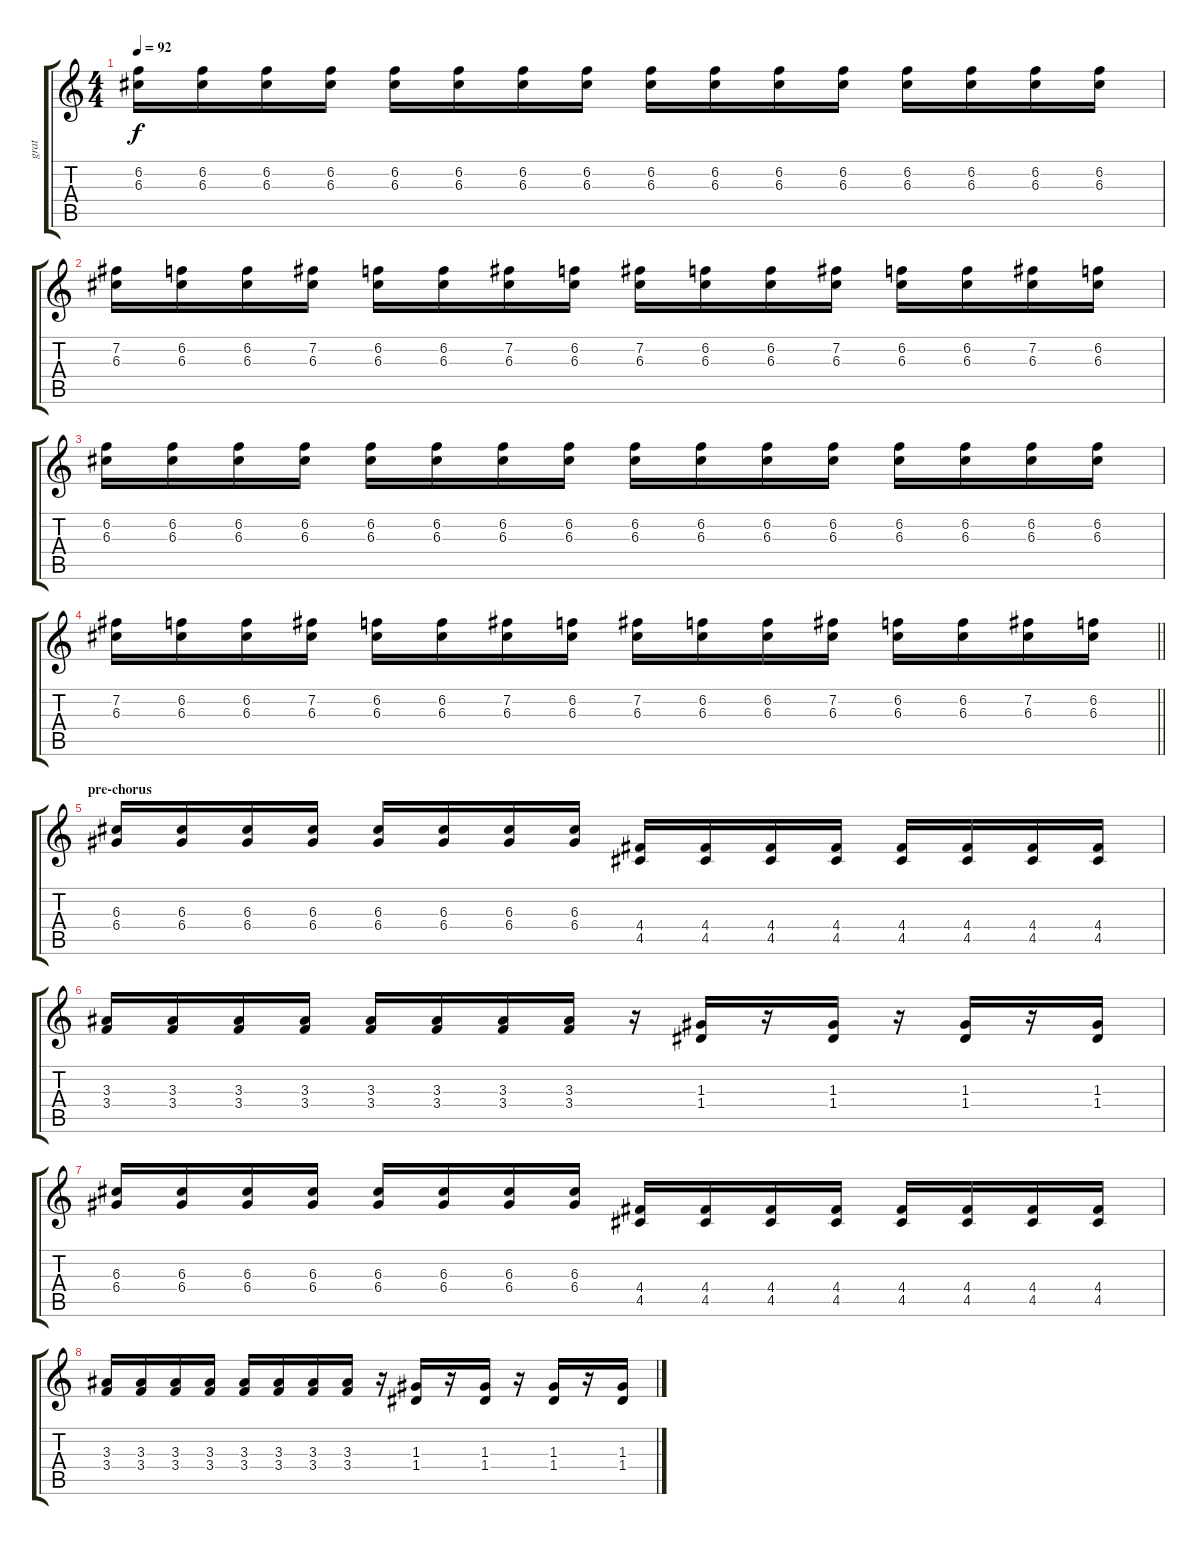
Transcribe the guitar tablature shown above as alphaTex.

\track ("grat " "grat ") {instrument distortionguitar}
\staff {score tabs}
\tuning (E4 B3 G3 D3 A2 E2) {hide}
\ts (4 4)
\tempo 92
\clef g2
\ks c
(6.2 6.3).16{dy f} (6.2 6.3).16 (6.2 6.3).16 (6.2 6.3).16 (6.2 6.3).16 (6.2 6.3).16 (6.2 6.3).16 (6.2 6.3).16 (6.2 6.3).16 (6.2 6.3).16 (6.2 6.3).16 (6.2 6.3).16 (6.2 6.3).16 (6.2 6.3).16 (6.2 6.3).16 (6.2 6.3).16 |
(7.2 6.3).16 (6.2 6.3).16 (6.2 6.3).16 (7.2 6.3).16 (6.2 6.3).16 (6.2 6.3).16 (7.2 6.3).16 (6.2 6.3).16 (7.2 6.3).16 (6.2 6.3).16 (6.2 6.3).16 (7.2 6.3).16 (6.2 6.3).16 (6.2 6.3).16 (7.2 6.3).16 (6.2 6.3).16 |
(6.2 6.3).16 (6.2 6.3).16 (6.2 6.3).16 (6.2 6.3).16 (6.2 6.3).16 (6.2 6.3).16 (6.2 6.3).16 (6.2 6.3).16 (6.2 6.3).16 (6.2 6.3).16 (6.2 6.3).16 (6.2 6.3).16 (6.2 6.3).16 (6.2 6.3).16 (6.2 6.3).16 (6.2 6.3).16 |
\barLineRight lightlight
(7.2 6.3).16 (6.2 6.3).16 (6.2 6.3).16 (7.2 6.3).16 (6.2 6.3).16 (6.2 6.3).16 (7.2 6.3).16 (6.2 6.3).16 (7.2 6.3).16 (6.2 6.3).16 (6.2 6.3).16 (7.2 6.3).16 (6.2 6.3).16 (6.2 6.3).16 (7.2 6.3).16 (6.2 6.3).16 |
\section ("" "pre-chorus")
(6.3 6.4).16 (6.3 6.4).16 (6.3 6.4).16 (6.3 6.4).16 (6.3 6.4).16 (6.3 6.4).16 (6.3 6.4).16 (6.3 6.4).16 (4.4 4.5).16 (4.4 4.5).16 (4.4 4.5).16 (4.4 4.5).16 (4.4 4.5).16 (4.4 4.5).16 (4.4 4.5).16 (4.4 4.5).16 |
(3.3 3.4).16 (3.3 3.4).16 (3.3 3.4).16 (3.3 3.4).16 (3.3 3.4).16 (3.3 3.4).16 (3.3 3.4).16 (3.3 3.4).16 r.16 (1.3 1.4).16 r.16 (1.3 1.4).16 r.16 (1.3 1.4).16 r.16 (1.3 1.4).16 |
(6.3 6.4).16 (6.3 6.4).16 (6.3 6.4).16 (6.3 6.4).16 (6.3 6.4).16 (6.3 6.4).16 (6.3 6.4).16 (6.3 6.4).16 (4.4 4.5).16 (4.4 4.5).16 (4.4 4.5).16 (4.4 4.5).16 (4.4 4.5).16 (4.4 4.5).16 (4.4 4.5).16 (4.4 4.5).16 |
(3.3 3.4).16 (3.3 3.4).16 (3.3 3.4).16 (3.3 3.4).16 (3.3 3.4).16 (3.3 3.4).16 (3.3 3.4).16 (3.3 3.4).16 r.16 (1.3 1.4).16 r.16 (1.3 1.4).16 r.16 (1.3 1.4).16 r.16 (1.3 1.4).16
